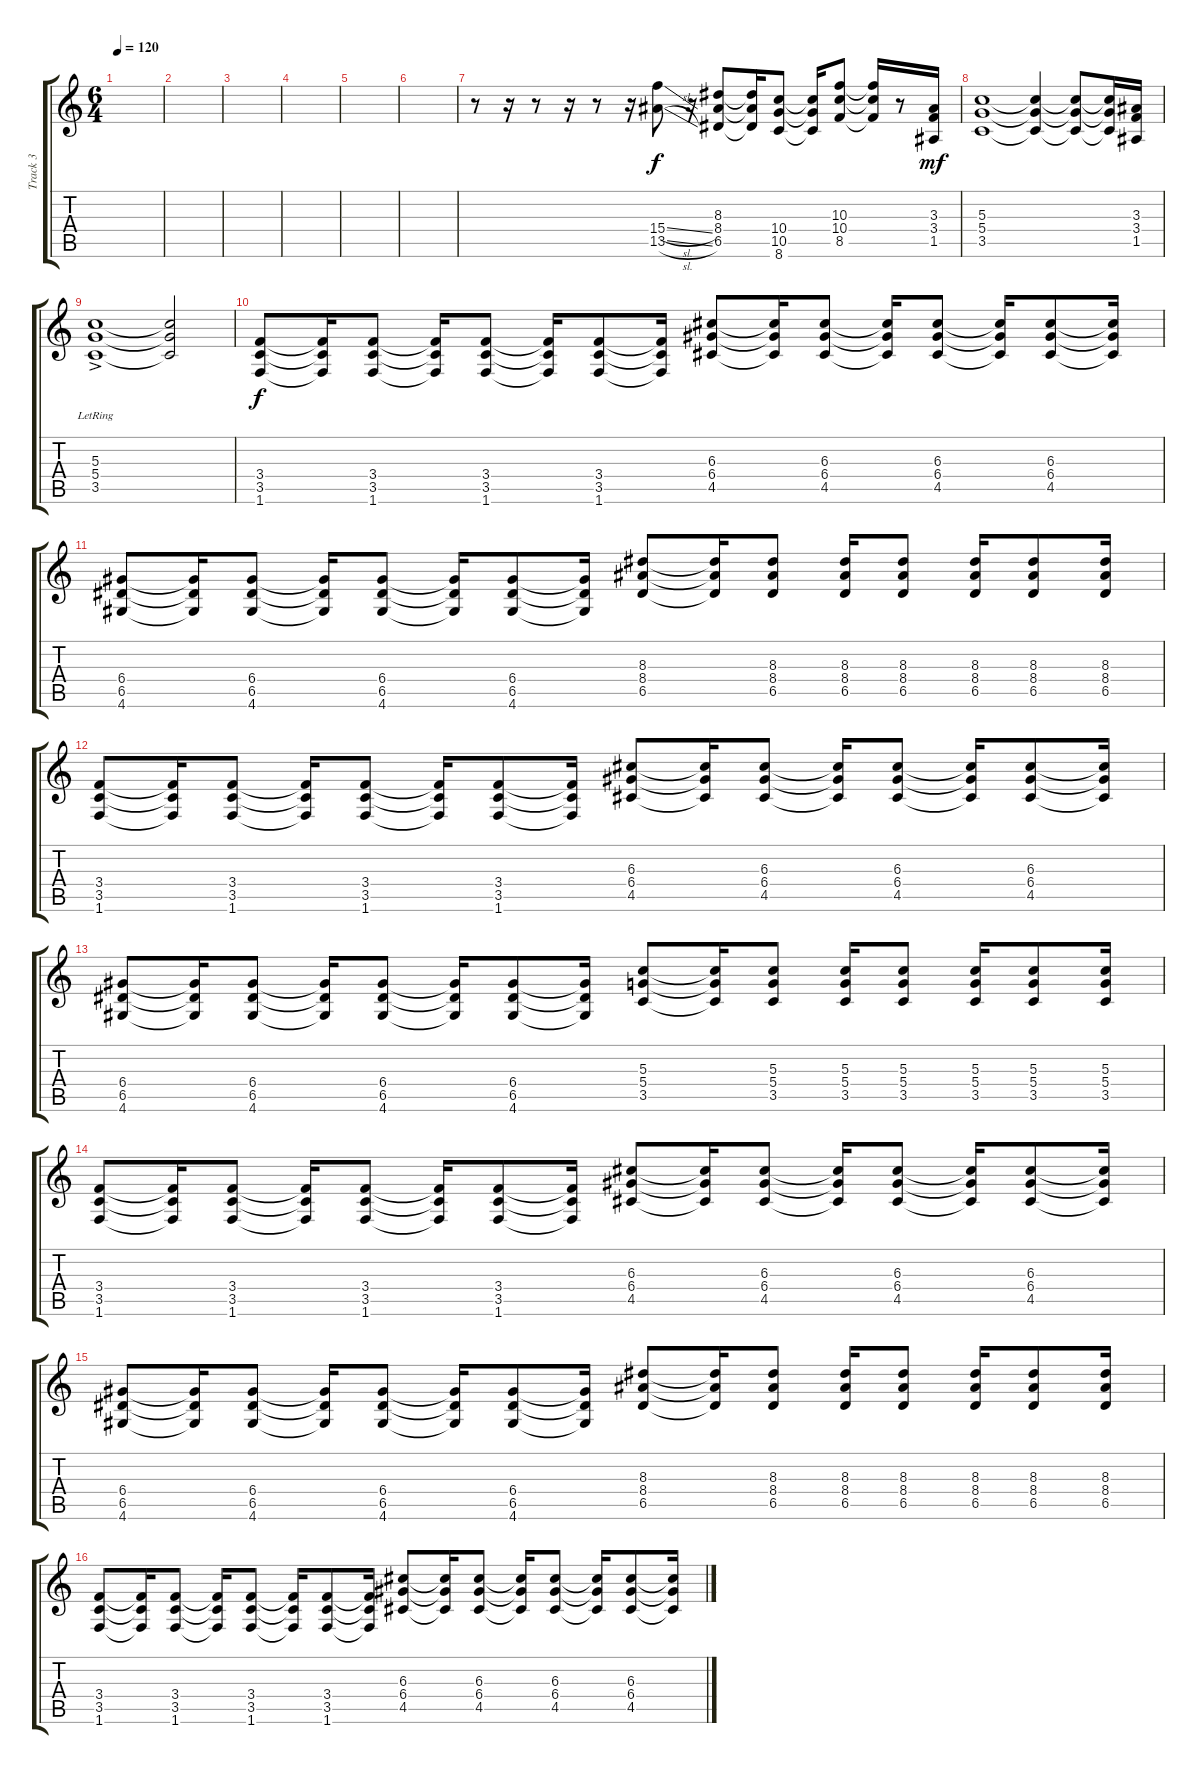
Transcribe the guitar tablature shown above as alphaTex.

\track ("Track 3" "Track 3") {instrument overdrivenguitar}
\staff {score tabs}
\tuning (E4 B3 G3 D3 A2 E2) {hide}
\ts (6 4)
\tempo 120
\clef g2
\ks c
|
|
|
|
|
|
r.8 r.16 r.8 r.16 r.8 r.16 (15.4{sl} 13.5{sl}).8 r.16 (8.3 8.4 6.5).8 (8.3{t} 8.4{t} 6.5{t}).16 (10.4 10.5 8.6).8 (10.4{t} 10.5{t} 8.6{t}).16 (10.3 10.4 8.5).8 (10.3{t} 10.4{t} 8.5{t}).16 r.8 (3.3 3.4 1.5).16{dy mf} |
(5.3 5.4 3.5).1 (5.3{t} 5.4{t} 3.5{t}).4 (5.3{t} 5.4{t} 3.5{t}).8 (5.3{t} 5.4{t} 3.5{t}).16 (3.3 3.4 1.5).16 |
(5.3{ac lr} 5.4{ac lr} 3.5{ac lr}).1 (5.3{t} 5.4{t} 3.5{t}).2 |
(3.4 3.5 1.6).8{dy f} (3.4{t} 3.5{t} 1.6{t}).16 (3.4 3.5 1.6).8 (3.4{t} 3.5{t} 1.6{t}).16 (3.4 3.5 1.6).8 (3.4{t} 3.5{t} 1.6{t}).16 (3.4 3.5 1.6).8 (3.4{t} 3.5{t} 1.6{t}).16 (6.3 6.4 4.5).8 (6.3{t} 6.4{t} 4.5{t}).16 (6.3 6.4 4.5).8 (6.3{t} 6.4{t} 4.5{t}).16 (6.3 6.4 4.5).8 (6.3{t} 6.4{t} 4.5{t}).16 (6.3 6.4 4.5).8 (6.3{t} 6.4{t} 4.5{t}).16 |
(6.4 6.5 4.6).8 (6.4{t} 6.5{t} 4.6{t}).16 (6.4 6.5 4.6).8 (6.4{t} 6.5{t} 4.6{t}).16 (6.4 6.5 4.6).8 (6.4{t} 6.5{t} 4.6{t}).16 (6.4 6.5 4.6).8 (6.4{t} 6.5{t} 4.6{t}).16 (8.3 8.4 6.5).8 (8.3{t} 8.4{t} 6.5{t}).16 (8.3 8.4 6.5).8 (8.3 8.4 6.5).16 (8.3 8.4 6.5).8 (8.3 8.4 6.5).16 (8.3 8.4 6.5).8 (8.3 8.4 6.5).16 |
(3.4 3.5 1.6).8 (3.4{t} 3.5{t} 1.6{t}).16 (3.4 3.5 1.6).8 (3.4{t} 3.5{t} 1.6{t}).16 (3.4 3.5 1.6).8 (3.4{t} 3.5{t} 1.6{t}).16 (3.4 3.5 1.6).8 (3.4{t} 3.5{t} 1.6{t}).16 (6.3 6.4 4.5).8 (6.3{t} 6.4{t} 4.5{t}).16 (6.3 6.4 4.5).8 (6.3{t} 6.4{t} 4.5{t}).16 (6.3 6.4 4.5).8 (6.3{t} 6.4{t} 4.5{t}).16 (6.3 6.4 4.5).8 (6.3{t} 6.4{t} 4.5{t}).16 |
(6.4 6.5 4.6).8 (6.4{t} 6.5{t} 4.6{t}).16 (6.4 6.5 4.6).8 (6.4{t} 6.5{t} 4.6{t}).16 (6.4 6.5 4.6).8 (6.4{t} 6.5{t} 4.6{t}).16 (6.4 6.5 4.6).8 (6.4{t} 6.5{t} 4.6{t}).16 (5.3 5.4 3.5).8 (5.3{t} 5.4{t} 3.5{t}).16 (5.3 5.4 3.5).8 (5.3 5.4 3.5).16 (5.3 5.4 3.5).8 (5.3 5.4 3.5).16 (5.3 5.4 3.5).8 (5.3 5.4 3.5).16 |
(3.4 3.5 1.6).8 (3.4{t} 3.5{t} 1.6{t}).16 (3.4 3.5 1.6).8 (3.4{t} 3.5{t} 1.6{t}).16 (3.4 3.5 1.6).8 (3.4{t} 3.5{t} 1.6{t}).16 (3.4 3.5 1.6).8 (3.4{t} 3.5{t} 1.6{t}).16 (6.3 6.4 4.5).8 (6.3{t} 6.4{t} 4.5{t}).16 (6.3 6.4 4.5).8 (6.3{t} 6.4{t} 4.5{t}).16 (6.3 6.4 4.5).8 (6.3{t} 6.4{t} 4.5{t}).16 (6.3 6.4 4.5).8 (6.3{t} 6.4{t} 4.5{t}).16 |
(6.4 6.5 4.6).8 (6.4{t} 6.5{t} 4.6{t}).16 (6.4 6.5 4.6).8 (6.4{t} 6.5{t} 4.6{t}).16 (6.4 6.5 4.6).8 (6.4{t} 6.5{t} 4.6{t}).16 (6.4 6.5 4.6).8 (6.4{t} 6.5{t} 4.6{t}).16 (8.3 8.4 6.5).8 (8.3{t} 8.4{t} 6.5{t}).16 (8.3 8.4 6.5).8 (8.3 8.4 6.5).16 (8.3 8.4 6.5).8 (8.3 8.4 6.5).16 (8.3 8.4 6.5).8 (8.3 8.4 6.5).16 |
(3.4 3.5 1.6).8 (3.4{t} 3.5{t} 1.6{t}).16 (3.4 3.5 1.6).8 (3.4{t} 3.5{t} 1.6{t}).16 (3.4 3.5 1.6).8 (3.4{t} 3.5{t} 1.6{t}).16 (3.4 3.5 1.6).8 (3.4{t} 3.5{t} 1.6{t}).16 (6.3 6.4 4.5).8 (6.3{t} 6.4{t} 4.5{t}).16 (6.3 6.4 4.5).8 (6.3{t} 6.4{t} 4.5{t}).16 (6.3 6.4 4.5).8 (6.3{t} 6.4{t} 4.5{t}).16 (6.3 6.4 4.5).8 (6.3{t} 6.4{t} 4.5{t}).16
